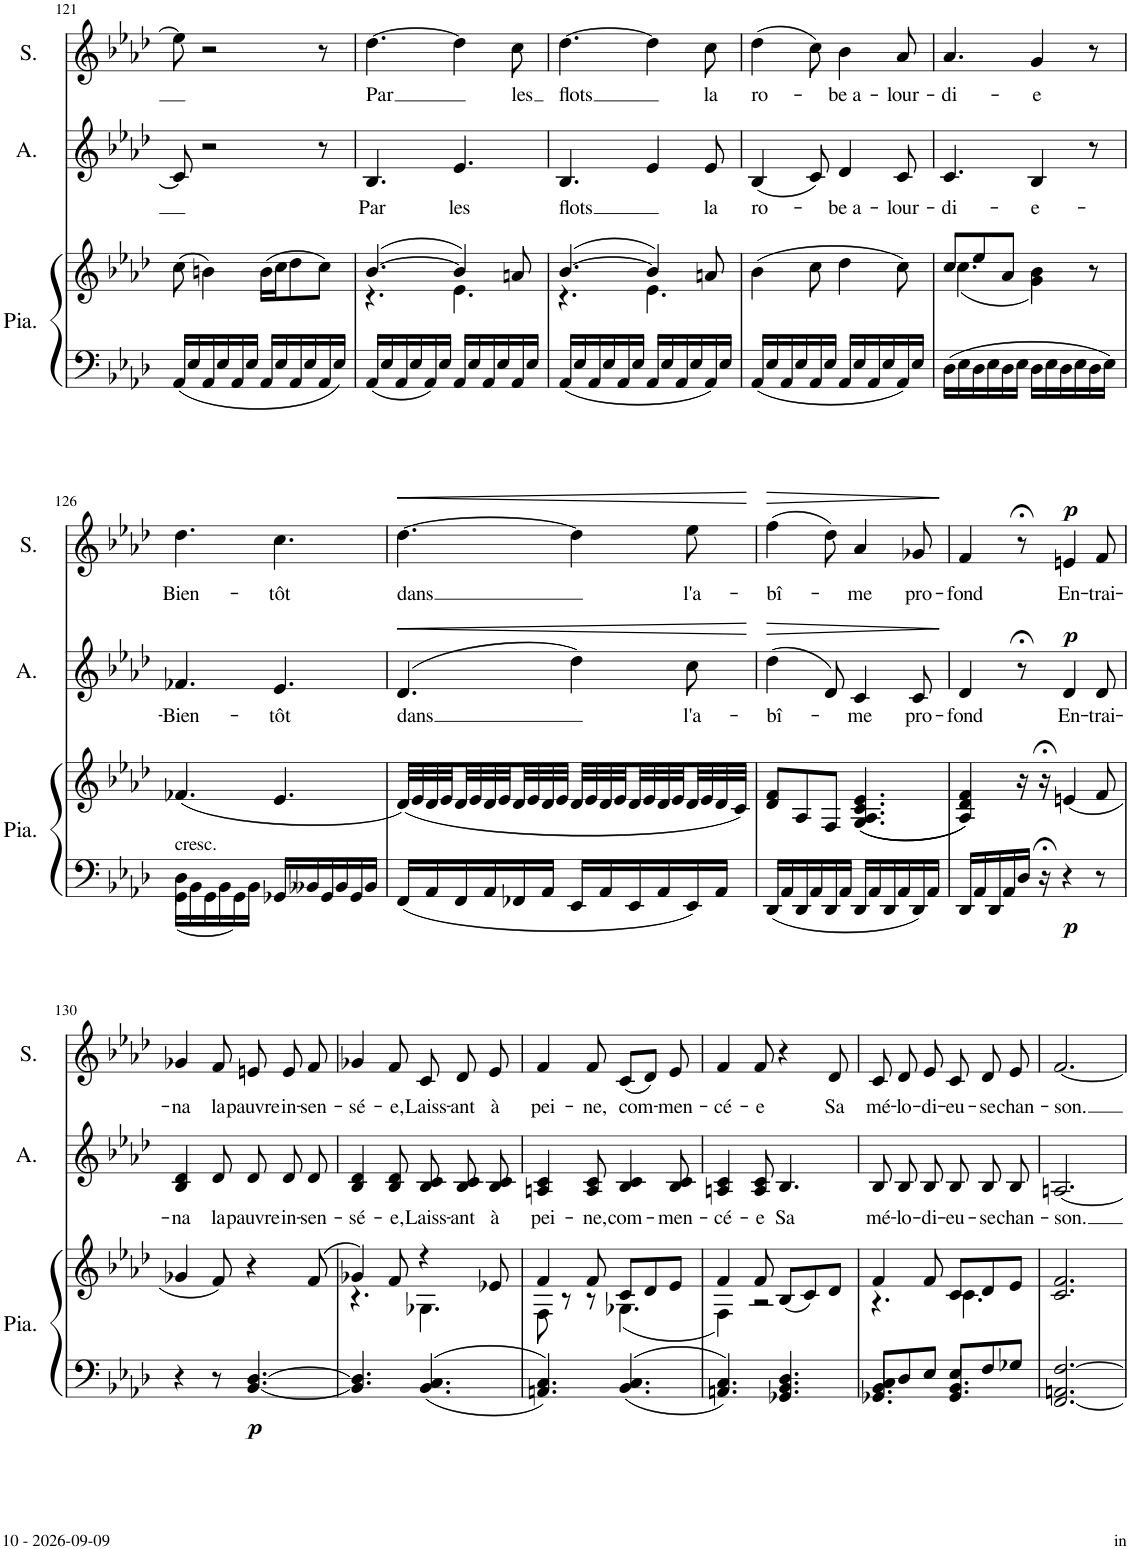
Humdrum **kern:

**kern	**kern	**dynam	**kern	**text	**dynam	**kern	**text	**dynam
*part3	*part3	*part3	*part2	*part2	*part2	*part1	*part1	*part1
*staff4	*staff3	*staff3/4	*staff2	*staff2	*staff2	*staff1	*staff1	*staff1
*I"Piano	*	*	*I"Alto	*	*	*I"Soprano	*	*
*I'Pia.	*	*	*I'A.	*	*	*I'S.	*	*
!!LO:PB:g=z
*clefF4	*clefG2	*	*clefG2	*	*	*clefG2	*	*
*k[b-e-a-d-]	*k[b-e-a-d-]	*	*k[b-e-a-d-]	*	*	*k[b-e-a-d-]	*	*
*M6/8	*M6/8	*	*M6/8	*	*	*M6/8	*	*
=121	=121	=121	=121	=121	=121	=121	=121	=121
16AA-/LL	(8cc\	.	8c/]	.	.	8ee-\]	.	.
16E-/	.	.	.	.	.	.	.	.
16AA-/	4bn\)	.	2r	.	.	2r	.	.
16E-/	.	.	.	.	.	.	.	.
16AA-/	.	.	.	.	.	.	.	.
16E-/JJ	.	.	.	.	.	.	.	.
16AA-/LL	(16b\LL	.	.	.	.	.	.	.
16E-/	16cc\J	.	.	.	.	.	.	.
16AA-/	8dd-\	.	.	.	.	.	.	.
16E-/	.	.	.	.	.	.	.	.
16AA-/	8cc\J)	.	8r	.	.	8r	.	.
16E-/JJ	.	.	.	.	.	.	.	.
=122	=122	=122	=122	=122	=122	=122	=122	=122
*	*^	*	*	*	*	*	*	*
!	!	!	!	!	!LO:LY:b	!	!	!LO:LY:b	!
16AA-/LL	([4.b-/	4.r	.	4.B-/	Par	.	[4.dd-\	Par	.
16E-/	.	.	.	.	.	.	.	.	.
16AA-/	.	.	.	.	.	.	.	.	.
16E-/	.	.	.	.	.	.	.	.	.
16AA-/	.	.	.	.	.	.	.	.	.
16E-/JJ	.	.	.	.	.	.	.	.	.
!	!	!	!	!	!LO:LY:b	!	!	!	!
16AA-/LL	4b-/])	4.e-\	.	4.e-/	les	.	4dd-\]	.	.
16E-/	.	.	.	.	.	.	.	.	.
16AA-/	.	.	.	.	.	.	.	.	.
16E-/	.	.	.	.	.	.	.	.	.
!	!	!	!	!	!	!	!	!LO:LY:b	!
16AA-/	8an/	.	.	.	.	.	8cc\	les	.
16E-/JJ	.	.	.	.	.	.	.	.	.
=123	=123	=123	=123	=123	=123	=123	=123	=123	=123
!	!	!	!	!	!LO:LY:b	!	!	!LO:LY:b	!
16AA-/LL	([4.b-/	4.r	.	4.B-/	flots	.	[4.dd-\	flots	.
16E-/	.	.	.	.	.	.	.	.	.
16AA-/	.	.	.	.	.	.	.	.	.
16E-/	.	.	.	.	.	.	.	.	.
16AA-/	.	.	.	.	.	.	.	.	.
16E-/JJ	.	.	.	.	.	.	.	.	.
16AA-/LL	4b-/])	4.e-\	.	4e-/	.	.	4dd-\]	.	.
16E-/	.	.	.	.	.	.	.	.	.
16AA-/	.	.	.	.	.	.	.	.	.
16E-/	.	.	.	.	.	.	.	.	.
!	!	!	!	!	!LO:LY:b	!	!	!LO:LY:b	!
16AA-/	8an/	.	.	8e-/	la	.	8cc\	la	.
16E-/JJ	.	.	.	.	.	.	.	.	.
*	*v	*v	*	*	*	*	*	*	*
=124	=124	=124	=124	=124	=124	=124	=124	=124
!	!	!	!	!LO:LY:b	!	!	!LO:LY:b	!
16AA-/LL	(4b-\	.	(4B-/	ro-	.	(4dd-\	ro-	.
16E-/	.	.	.	.	.	.	.	.
16AA-/	.	.	.	.	.	.	.	.
16E-/	.	.	.	.	.	.	.	.
16AA-/	8cc\	.	8c/)	.	.	8cc\)	.	.
16E-/JJ	.	.	.	.	.	.	.	.
!	!	!	!	!LO:LY:b	!	!	!LO:LY:b	!
16AA-/LL	4dd-\	.	4d-/	-be a-	.	4b-\	-be a-	.
16E-/	.	.	.	.	.	.	.	.
16AA-/	.	.	.	.	.	.	.	.
16E-/	.	.	.	.	.	.	.	.
!	!	!	!	!LO:LY:b	!	!	!LO:LY:b	!
16AA-/	8cc\)	.	8c/	-lour-	.	8a-/	-lour-	.
16E-/JJ	.	.	.	.	.	.	.	.
=125	=125	=125	=125	=125	=125	=125	=125	=125
*	*^	*	*	*	*	*	*	*
!	!	!	!	!	!LO:LY:b	!	!	!LO:LY:b	!
16D-\LL	8cc/L	(4.cc\	.	4.c/	-di-	.	4.a-/	-di-	.
16E-\	.	.	.	.	.	.	.	.	.
16D-\	8ee-/	.	.	.	.	.	.	.	.
16E-\	.	.	.	.	.	.	.	.	.
16D-\	8a-/J	.	.	.	.	.	.	.	.
16E-\JJ	.	.	.	.	.	.	.	.	.
!	!	!	!	!	!LO:LY:b	!	!	!LO:LY:b	!
16D-\LL	4b-\	4g\)	.	4B-/	-e-	.	4g/	-e	.
16E-\	.	.	.	.	.	.	.	.	.
16D-\	.	.	.	.	.	.	.	.	.
16E-\	.	.	.	.	.	.	.	.	.
16D-\	8r	8ryy	.	8r	.	.	8r	.	.
16E-\JJ	.	.	.	.	.	.	.	.	.
*	*v	*v	*	*	*	*	*	*	*
!!LO:LB:g=z
=126	=126	=126	=126	=126	=126	=126	=126	=126
*^	*	*	*	*	*	*	*	*
!LO:TX:a:t=cresc.	!	!	!	!	!	!	!	!	!
!	!	!	!	!	!LO:LY:b	!	!	!LO:LY:b	!
16GG\LL	4D-\	(4.f-X/	.	4.f-X/	-Bien-	.	4.dd-\	Bien-	.
16BB-\	.	.	.	.	.	.	.	.	.
16GG\	.	.	.	.	.	.	.	.	.
16BB-\	.	.	.	.	.	.	.	.	.
16GG\	2ryy	.	.	.	.	.	.	.	.
16BB-\JJ	.	.	.	.	.	.	.	.	.
!	!	!	!	!	!LO:LY:b	!	!	!LO:LY:b	!
16GG-X/LL	.	4.e-/	.	4.e-/	-tôt	.	4.cc\	-tôt	.
16BB--X/	.	.	.	.	.	.	.	.	.
16GG-/	.	.	.	.	.	.	.	.	.
16BB--/	.	.	.	.	.	.	.	.	.
16GG-/	.	.	.	.	.	.	.	.	.
16BB--/JJ	.	.	.	.	.	.	.	.	.
*v	*v	*	*	*	*	*	*	*	*
=127	=127	=127	=127	=127	=127	=127	=127	=127
!	!	!	!	!LO:LY:b	!LO:HP:b	!	!LO:LY:b	!LO:HP:b
16FF/LL	(32d-/LLL)	.	(4.d-/	dans	<	[4.dd-\	dans	<
.	32e-/	.	.	.	.	.	.	.
16AA-/	32d-/	.	.	.	.	.	.	.
.	32e-/	.	.	.	.	.	.	.
16FF/	32d-/	.	.	.	.	.	.	.
.	32e-/	.	.	.	.	.	.	.
16AA-/	32d-/	.	.	.	.	.	.	.
.	32e-/	.	.	.	.	.	.	.
16FF-X/	32d-/	.	.	.	.	.	.	.
.	32e-/	.	.	.	.	.	.	.
16AA-/JJ	32d-/	.	.	.	.	.	.	.
.	32e-/JJJ	.	.	.	.	.	.	.
16EE-/LL	32d-/LLL	.	4dd-\)	.	.	4dd-\]	.	.
.	32e-/	.	.	.	.	.	.	.
16AA-/	32d-/	.	.	.	.	.	.	.
.	32e-/	.	.	.	.	.	.	.
16EE-/	32d-/	.	.	.	.	.	.	.
.	32e-/	.	.	.	.	.	.	.
16AA-/	32d-/	.	.	.	.	.	.	.
.	32e-/	.	.	.	.	.	.	.
!	!	!	!	!LO:LY:b	!	!	!LO:LY:b	!
16EE-/	32d-/	.	8cc\	l'a-	.	8ee-\	l'a-	.
.	32e-/	.	.	.	.	.	.	.
16AA-/JJ	32d-/	.	.	.	.	.	.	.
.	32c/JJJ)	.	.	.	.	.	.	.
.	.	.	.	.	[	.	.	[
=128	=128	=128	=128	=128	=128	=128	=128	=128
!	!	!	!	!LO:LY:b	!LO:HP:b	!	!LO:LY:b	!LO:HP:b
16DD-/LL	8d-/ 8f/L	.	(4dd-\	-bî-	>	(4ff\	-bî-	>
16AA-/	.	.	.	.	.	.	.	.
16DD-/	8A-/	.	.	.	.	.	.	.
16AA-/	.	.	.	.	.	.	.	.
16DD-/	8F/J	.	8d-/)	.	.	8dd-\)	.	.
16AA-/JJ	.	.	.	.	.	.	.	.
!	!	!	!	!LO:LY:b	!	!	!LO:LY:b	!
16DD-/LL	((4.G/ 4.A-/ 4.c/ 4.e-/	.	4c/	-me	.	4a-/	-me	.
16AA-/	.	.	.	.	.	.	.	.
16DD-/	.	.	.	.	.	.	.	.
16AA-/	.	.	.	.	.	.	.	.
!	!	!	!	!LO:LY:b	!	!	!LO:LY:b	!
16DD-/	.	.	8c/	pro-	.	8g-X/	pro-	.
16AA-/JJ	.	.	.	.	.	.	.	.
.	.	.	.	.	]	.	.	]
=129	=129	=129	=129	=129	=129	=129	=129	=129
!	!	!	!	!LO:LY:b	!	!	!LO:LY:b	!
16DD-/LL	4A-/ 4d-/ 4f/))	.	4d-/	-fond	.	4f/	-fond	.
16AA-/	.	.	.	.	.	.	.	.
16DD-/	.	.	.	.	.	.	.	.
16AA-/	.	.	.	.	.	.	.	.
16D-/JJ	16r	.	8r;<	.	.	8r;<	.	.
16r;<	16r;<	.	.	.	.	.	.	.
!	!	!LO:DY:b=2	!	!LO:LY:b	!LO:DY:a	!	!LO:LY:b	!LO:DY:a
4r	(4en/	p	4d-/	En-	p	4en/	En-	p
!	!	!	!	!LO:LY:b	!	!	!LO:LY:b	!
8r	8f/	.	8d-/	-trai-	.	8f/	-trai-	.
!!LO:LB:g=z
=130	=130	=130	=130	=130	=130	=130	=130	=130
!	!	!	!	!LO:LY:b	!	!	!LO:LY:b	!
4r	4g-X/	.	4B-/ 4d-/	-na	.	4g-X/	-na	.
!	!	!	!	!LO:LY:b	!	!	!LO:LY:b	!
8r	8f/)	.	8d-/	la	.	8f/	la	.
!	!	!LO:DY:b=2	!	!LO:LY:b	!	!	!LO:LY:b	!
[4.BB-/ [4.D-/	4r	p	8d-/L	pauvre	.	8en/	pauvre	.
!	!	!	!	!LO:LY:b	!	!	!LO:LY:b	!
.	.	.	8d-/	in-	.	8e/	in-	.
!	!	!	!	!LO:LY:b	!	!	!LO:LY:b	!
.	(8f/	.	8d-/J	-sen-	.	8f/	-sen-	.
=131	=131	=131	=131	=131	=131	=131	=131	=131
*	*^	*	*	*	*	*	*	*
!	!	!	!	!	!LO:LY:b	!	!	!LO:LY:b	!
4.BB-/] 4.D-/]	4g-X/)	4.r	.	4B-/ 4d-/	-sé-	.	4g-X/	-sé-	.
!	!	!	!	!	!LO:LY:b	!	!	!LO:LY:b	!
.	8f/	.	.	8B-/ 8d-/	-e,	.	8f/	-e,	.
!	!	!	!	!	!LO:LY:b	!	!	!LO:LY:b	!
4.BB-/ 4.C/	4r	4.G-X\	.	8B-/ 8c/L	Laiss-	.	8c/	Laiss-	.
!	!	!	!	!	!LO:LY:b	!	!	!LO:LY:b	!
.	.	.	.	8B-/ 8c/	-ant	.	8d-/	-ant	.
!	!	!	!	!	!LO:LY:b	!	!	!LO:LY:b	!
.	8e-X/	.	.	8B-/ 8c/J	à	.	8e-/	à	.
=132	=132	=132	=132	=132	=132	=132	=132	=132	=132
!	!	!	!	!	!LO:LY:b	!	!	!LO:LY:b	!
4.AAn/ 4.C/	4f/	8F\	.	4An/ 4c/	pei-	.	4f/	pei-	.
.	.	8r	.	.	.	.	.	.	.
!	!	!	!	!	!LO:LY:b	!	!	!LO:LY:b	!
.	8f/	8r	.	8A/ 8c/	-ne,	.	8f/	-ne,	.
!	!	!	!	!	!LO:LY:b	!	!	!LO:LY:b	!
4.BB-/ 4.C/	8c/L	(4.G-X\	.	4B-/ 4c/	com-	.	(8c/L	com-	.
.	8d-/	.	.	.	.	.	8d-/J)	.	.
!	!	!	!	!	!LO:LY:b	!	!	!LO:LY:b	!
.	8e-/J	.	.	8B-/ 8c/	-men-	.	8e-/	-men-	.
=133	=133	=133	=133	=133	=133	=133	=133	=133	=133
!	!	!	!	!	!LO:LY:b	!	!	!LO:LY:b	!
4.AAn/ 4.C/	4f/	4F\)	.	4An/ 4c/	-cé-	.	4f/	-cé-	.
!	!	!	!	!	!LO:LY:b	!	!	!LO:LY:b	!
.	8f/	2r	.	8A/ 8c/	-e	.	8f/	-e	.
!	!	!	!	!	!LO:LY:b	!	!	!	!
4.GG-X/ 4.BB-/ 4.D-/	(<8B-/L	.	.	4.B-/	Sa	.	4r	.	.
.	8c/)	.	.	.	.	.	.	.	.
!	!	!	!	!	!	!	!	!LO:LY:b	!
.	8d-/J	.	.	.	.	.	8d-/	Sa	.
=134	=134	=134	=134	=134	=134	=134	=134	=134	=134
*^	*	*	*	*	*	*	*	*	*
!	!	!	!	!	!	!LO:LY:b	!	!	!LO:LY:b	!
4.GG-X/ 4.BB-/	8C/L	4f/	4.r	.	8B-/L	mé-	.	8c/	mé-	.
!	!	!	!	!	!	!LO:LY:b	!	!	!LO:LY:b	!
.	8D-/	.	.	.	8B-/	-lo-	.	8d-/	-lo-	.
!	!	!	!	!	!	!LO:LY:b	!	!	!LO:LY:b	!
.	8E-/J	8f/	.	.	8B-/J	-di-	.	8e-/	-di-	.
!	!	!	!	!	!	!LO:LY:b	!	!	!LO:LY:b	!
4.GG-/ 4.BB-/	8E-/L	8c/L	4.c\	.	8B-/L	-eu-	.	8c/	-eu-	.
!	!	!	!	!	!	!LO:LY:b	!	!	!LO:LY:b	!
.	8F/	8d-/	.	.	8B-/	-se	.	8d-/	-se	.
!	!	!	!	!	!	!LO:LY:b	!	!	!LO:LY:b	!
.	8G-X/J	8e-/J	.	.	8B-/J	chan-	.	8e-/	chan-	.
*	*	*v	*v	*	*	*	*	*	*	*
=135	=135	=135	=135	=135	=135	=135	=135	=135	=135
!	!	!	!	!	!LO:LY:b	!	!	!LO:LY:b	!
*v	*v	*	*	*	*	*	*	*	*
[2.FF/ 2.AAn/ [2.F/	2.c/ 2.f/	.	[2.An/	-son.	.	[2.f/	-son.	.
=	=	=	=	=	=	=	=	=
*-	*-	*-	*-	*-	*-	*-	*-	*-
